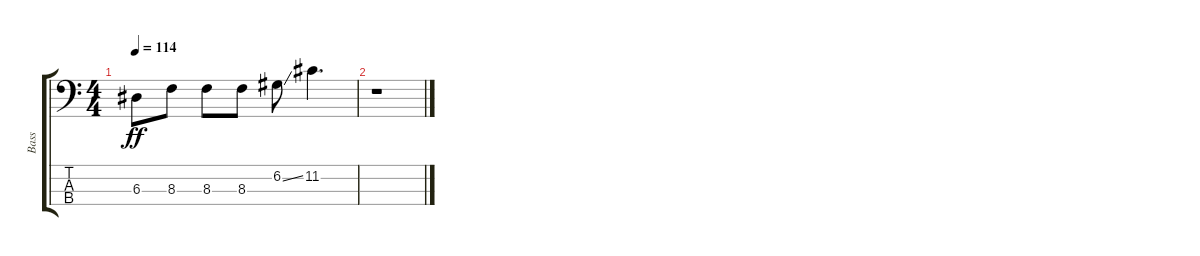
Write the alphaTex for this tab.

\track ("Bass" "Bass") {instrument electricbassfinger}
\staff {score tabs}
\tuning (G2 D2 A1 E1) {hide}
\ts (4 4)
\tempo 114
\clef f4
\ks c
6.3.8{dy ff} 8.3.8 8.3.8 8.3.8 6.2{ss}.8 11.2.4{d} |
r.1
